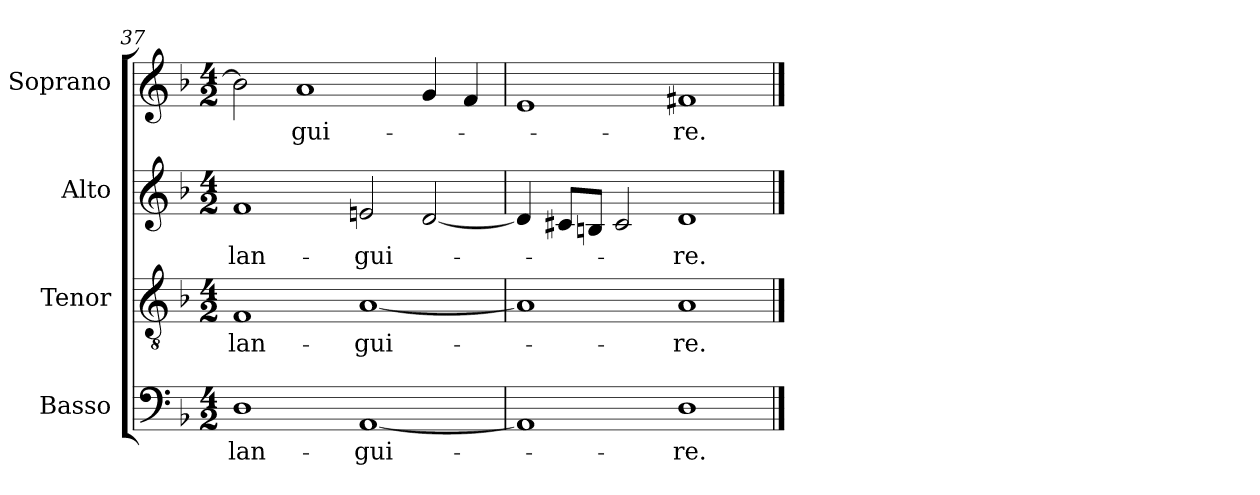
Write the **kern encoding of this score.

**kern	**text	**kern	**text	**kern	**text	**kern	**text
*part4	*part4	*part3	*part3	*part2	*part2	*part1	*part1
*staff4	*staff4	*staff3	*staff3	*staff2	*staff2	*staff1	*staff1
*I"Basso	*	*I"Tenor	*	*I"Alto	*	*I"Soprano	*
*	*	*I'T.	*	*I'A.	*	*I'Sop.	*
*clefF4	*	*clefGv2	*	*clefG2	*	*clefG2	*
*	*	*ITrd7c12	*	*	*	*	*
*k[b-]	*	*k[b-]	*	*k[b-]	*	*k[b-]	*
*F:	*	*F:	*	*F:	*	*F:	*
*M4/2	*	*M4/2	*	*M4/2	*	*M4/2	*
=37	=37	=37	=37	=37	=37	=37	=37
!	!LO:LY:b:color=#000000	!	!	!	!	!	!
!	!	!	!LO:LY:b:color=#000000	!	!	!	!
!	!	!	!	!	!LO:LY:b:color=#000000	!	!
1Di	lan-	1FFi	lan-	1fi	lan-	2b-i\]	.
!	!	!	!	!	!	!	!LO:LY:b:color=#000000
.	.	.	.	.	.	1ai	-gui-
!	!LO:LY:b:color=#000000	!	!	!	!	!	!
!	!	!	!LO:LY:b:color=#000000	!	!	!	!
!	!	!	!	!	!LO:LY:b:color=#000000	!	!
[<1AAi	-gui-	[<1AAi	-gui-	2eni/	-gui-	.	.
.	.	.	.	[<2di/	.	4gi/	.
.	.	.	.	.	.	4fi/	.
=38	=38	=38	=38	=38	=38	=38	=38
1AAi]	.	1AAi]	.	4di/]	.	1ei	.
.	.	.	.	8c#Xi/L	.	.	.
.	.	.	.	8Bni/J	.	.	.
.	.	.	.	2c#i/	.	.	.
!	!LO:LY:b:color=#000000	!	!	!	!	!	!
!	!	!	!LO:LY:b:color=#000000	!	!	!	!
!	!	!	!	!	!LO:LY:b:color=#000000	!	!
!	!	!	!	!	!	!	!LO:LY:b:color=#000000
1Di	-re.	1AAi	-re.	1di	-re.	1f#Xi	-re.
==	==	==	==	==	==	==	==
*-	*-	*-	*-	*-	*-	*-	*-
